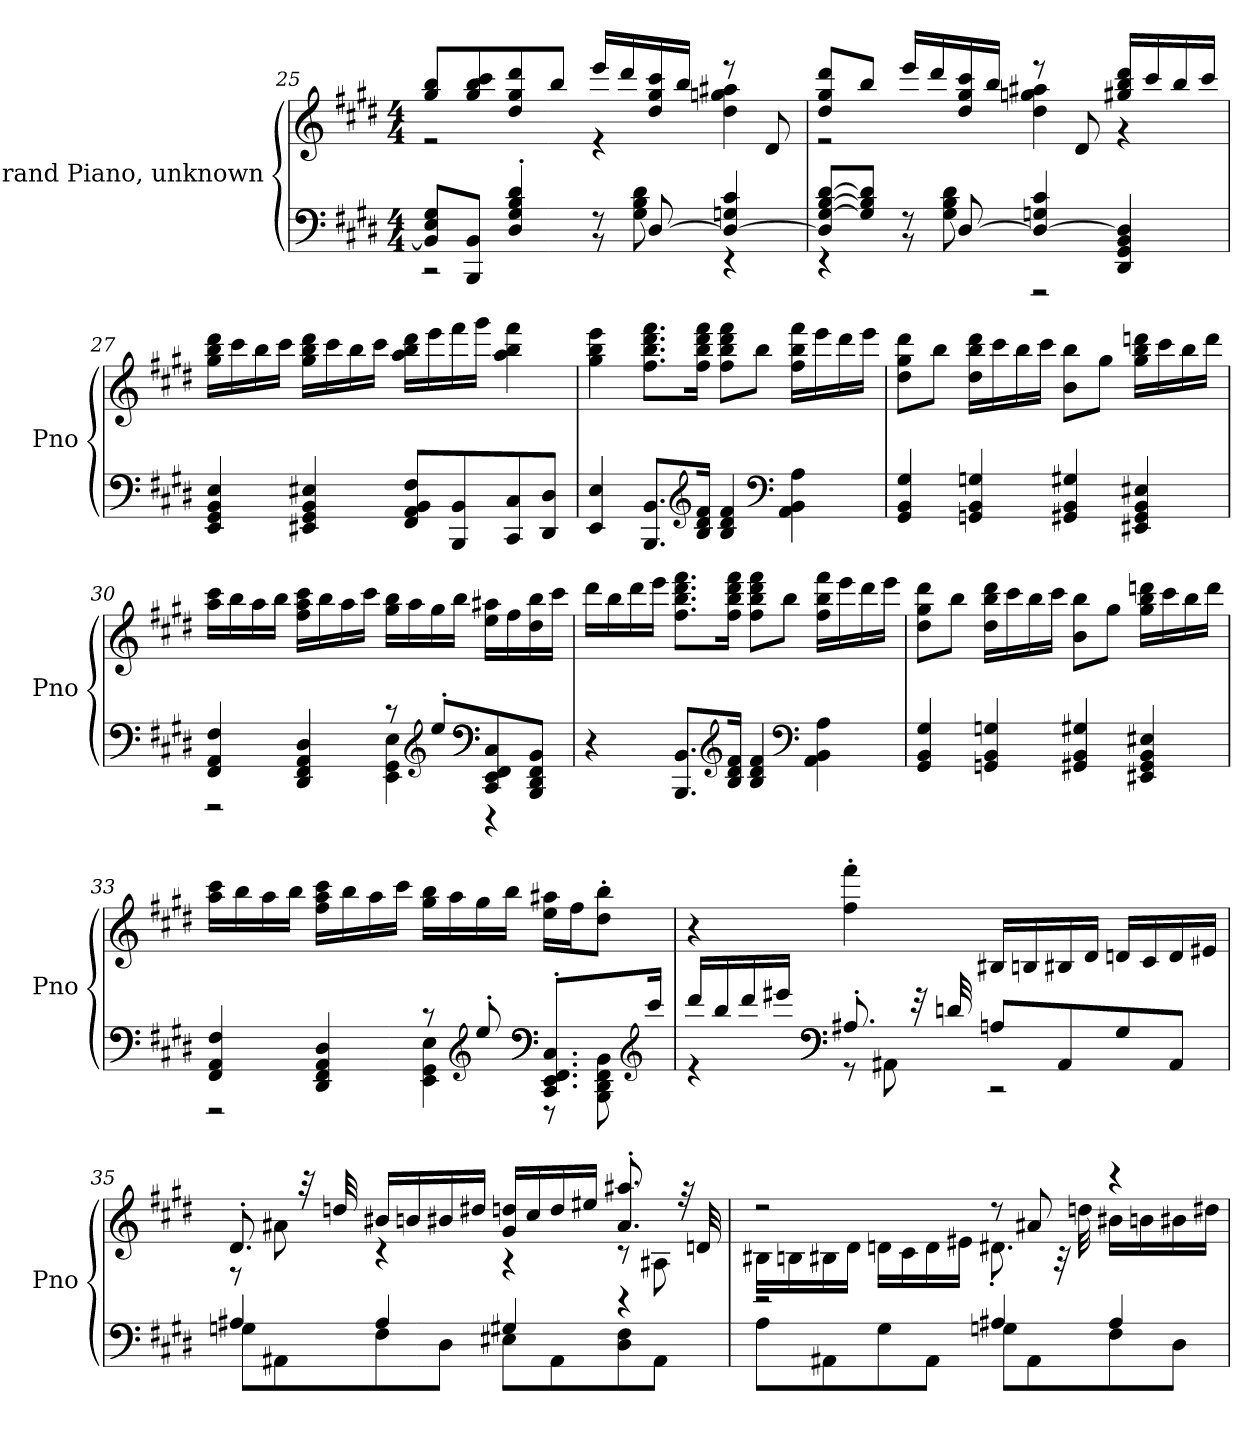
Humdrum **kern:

**kern	**kern
*part1	*part1
*staff2	*staff1
*I"Grand Piano, unknown	*
*I'Pno	*
!!LO:LB:g=z
*clefF4	*clefG2
*k[f#c#g#d#]	*k[f#c#g#d#]
*M4/4	*M4/4
=25	=25
*^	*^
8BB/] 8E/ 8G#/L	2r	8gg#/ 8bb/L	2r
8BBB/ 8BB/J	.	8gg#/ 8bb/ 8ccc#/	.
4D#/' 4G#/' 4B/' 4d#/'	.	8dd#/ 8gg#/ 8ddd#/	.
.	.	8bb/J	.
8r	8r	16eee/LL	4r
.	.	16ddd#/	.
[8D#/	8G#\ 8B\ 8d#\	16dd#/ 16gg#/ 16ccc#/	.
.	.	16bb/JJ	.
4D#/_ 4Gn/ 4c#/	4r	8r	4dd#\ 4ggn\ 4aa#X\
.	.	8d#/	.
=26	=26	=26	=26
8D#/] [8G#/ [8B/ [8d#/L	4r	8dd#/ 8gg#/ 8ddd#/L	2r
8G#/] 8B/] 8d#/]J	.	8bb/J	.
8r	8r	16eee/LL	.
.	.	16ddd#/	.
[8D#/	8G#\ 8B\ 8d#\	16dd#/ 16gg#/ 16ccc#/	.
.	.	16bb/JJ	.
4D#/_ 4Gn/ 4c#/	2r	8r	4dd#\ 4ggn\ 4aa#X\
.	.	8d#/	.
4DD#/ 4GG#/ 4BB/ 4D#/]	.	16gg#X/ 16bb/ 16ddd#/LL	4r
.	.	16ccc#/	.
.	.	16bb/	.
.	.	16ccc#/JJ	.
*v	*v	*	*
*	*v	*v
!!LO:LB:g=z
=27	=27
4EE/ 4GG#/ 4BB/ 4E/	16gg#\ 16bb\ 16ddd#\LL
.	16ccc#\
.	16bb\
.	16ccc#\JJ
4EE#X/ 4GG#/ 4BB/ 4E#X/	16gg#\ 16bb\ 16ddd#\LL
.	16ccc#\
.	16bb\
.	16ccc#\JJ
8FF#/ 8AA/ 8BB/ 8F#/L	16aa\ 16bb\ 16ddd#\LL
.	16eee\
8BBB/ 8BB/	16fff#\
.	16ggg#\JJ
8CC#/ 8C#/	4aa\ 4bb\ 4fff#\
8DD#/ 8D#/J	.
=28	=28
4EE/ 4E/	4gg#\ 4bb\ 4eee\
8.BBB/ 8.BB/L	8.ff#\ 8.bb\ 8.ddd#\ 8.fff#\L
*clefG2	*
16B/ 16d#/ 16f#/Jk	16ff#\ 16bb\ 16ddd#\ 16fff#\Jk
4B/ 4d#/ 4f#/	8ff#\ 8bb\ 8ddd#\ 8fff#\L
.	8bb\J
*clefF4	*
4AA\ 4BB\ 4A\	16ff#\ 16bb\ 16fff#\LL
.	16eee\
.	16ddd#\
.	16eee\JJ
!!LO:LB:g=z
=29	=29
4GG#/ 4BB/ 4G#/	8dd#\ 8gg#\ 8ddd#\L
.	8bb\J
4GGn/ 4BB/ 4Gn/	16dd#\ 16bb\ 16ddd#\LL
.	16ccc#\
.	16bb\
.	16ccc#\JJ
4GG#X/ 4BB/ 4G#X/	8b\ 8bb\L
.	8gg#\J
4EE#X/ 4GG#/ 4BB/ 4E#X/	16gg#\ 16bb\ 16dddn\LL
.	16ccc#\
.	16bb\
.	16ddd\JJ
=30	=30
*^	*
4FF#/ 4AA/ 4F#/	2r	16aa\ 16ccc#\LL
.	.	16bb\
.	.	16aa\
.	.	16bb\JJ
4DD#/ 4FF#/ 4AA/ 4D#/	.	16ff#\ 16aa\ 16ccc#\LL
.	.	16bb\
.	.	16aa\
.	.	16ccc#\JJ
8r	4EE\ 4GG#\ 4E\	16gg#\ 16bb\LL
.	.	16aa\
*clefG2	*	*
8ee'/L	.	16gg#\
.	.	16bb\JJ
*clefF4	*	*
8CC#/ 8EE/ 8FF#/ 8C#/	4r	16ee\ 16aa#X\LL
.	.	16ff#\
8BBB/ 8DD#/ 8FF#/ 8BB/J	.	16dd#\ 16bb\
.	.	16ccc#\JJ
*v	*v	*
!!LO:LB:g=z
=31	=31
4r	16ddd#\LL
.	16bb\
.	16ddd#\
.	16eee\JJ
8.BBB/ 8.BB/L	8.ff#\ 8.bb\ 8.ddd#\ 8.fff#\L
*clefG2	*
16B/ 16d#/ 16f#/Jk	16ff#\ 16bb\ 16ddd#\ 16fff#\Jk
4B/ 4d#/ 4f#/	8ff#\ 8bb\ 8ddd#\ 8fff#\L
.	8bb\J
*clefF4	*
4AA\ 4BB\ 4A\	16ff#\ 16bb\ 16fff#\LL
.	16eee\
.	16ddd#\
.	16eee\JJ
=32	=32
4GG#/ 4BB/ 4G#/	8dd#\ 8gg#\ 8ddd#\L
.	8bb\J
4GGn/ 4BB/ 4Gn/	16dd#\ 16bb\ 16ddd#\LL
.	16ccc#\
.	16bb\
.	16ccc#\JJ
4GG#X/ 4BB/ 4G#X/	8b\ 8bb\L
.	8gg#\J
4EE#X/ 4GG#/ 4BB/ 4E#X/	16gg#\ 16bb\ 16dddn\LL
.	16ccc#\
.	16bb\
.	16ddd\JJ
!!LO:PB:g=z
=33	=33
*^	*
4FF#/ 4AA/ 4F#/	2r	16aa\ 16ccc#\LL
.	.	16bb\
.	.	16aa\
.	.	16bb\JJ
4DD#/ 4FF#/ 4AA/ 4D#/	.	16ff#\ 16aa\ 16ccc#\LL
.	.	16bb\
.	.	16aa\
.	.	16ccc#\JJ
8r	4EE\ 4GG#\ 4E\	16gg#\ 16bb\LL
.	.	16aa\
*clefG2	*	*
8ee'/	.	16gg#\
.	.	16bb\JJ
*clefF4	*	*
8.CC#/' 8.EE/' 8.FF#/' 8.C#/'L	8r	16ee\ 16aa#X\LL
.	.	16ff#\J
.	8BBB\ 8DD#\ 8FF#\ 8BB\	8dd#\' 8bb\'J
*clefG2	*	*
16ccc#/Jk	.	.
!!LO:LB:g=z
=34	=34	=34
16ddd#/LL	4r	4r
16bb/	.	.
16ddd#/	.	.
16eee#X/JJ	.	.
*clefF4	*	*
8.A#X'/	8r	4ff#\' 4fff#\'
.	8AA#X\	.
32r	.	.
32dn/	.	.
8An/L	2r	16B#X/LL
.	.	16Bn/
8AA#/	.	16B#X/
.	.	16d#/JJ
8G#/	.	16dn/LL
.	.	16c#/
8AA#/J	.	16d/
.	.	16e#X/JJ
!!LO:LB:g=z
=35	=35	=35
*	*	*^
4A#X/	8Gn\L	8.d#'/	8r
.	8AA#X\	.	8a#X\
.	.	32r	.
.	.	32ddn/	.
4A#/	8F#\	16b#X/LL	4r
.	.	16bn/	.
.	8D#\J	16b#X/	.
.	.	16dd#X/JJ	.
4G#X/	8E#X\L	16g#/ 16ddn/LL	4r
.	.	16cc#/	.
.	8AA#\	16dd/	.
.	.	16ee#X/JJ	.
4r	8D#\ 8F#\	8.a#/' 8.aa#X/'	8r
.	8AA#\J	.	8A#X\
.	.	32r	.
.	.	32dn/	.
!!LO:LB:g=z	!!
=36	=36	=36	=36
2r	8A\L	2r	16B#X\LL
.	.	.	16Bn\
.	8AA#X\	.	16B#X\
.	.	.	16d#\JJ
.	8G#\	.	16dn\LL
.	.	.	16c#\
.	8AA#\J	.	16d\
.	.	.	16e#X\JJ
4A#X/	8Gn\L	8r	8.d#X'\
.	8AA#\	8a#X/	.
.	.	.	32r
.	.	.	32ddn\
4A#/	8F#\	4r	16b#X\LL
.	.	.	16bn\
.	8D#\J	.	16b#X\
.	.	.	16dd#X\JJ
*v	*v	*	*
*	*v	*v
=	=
*-	*-
